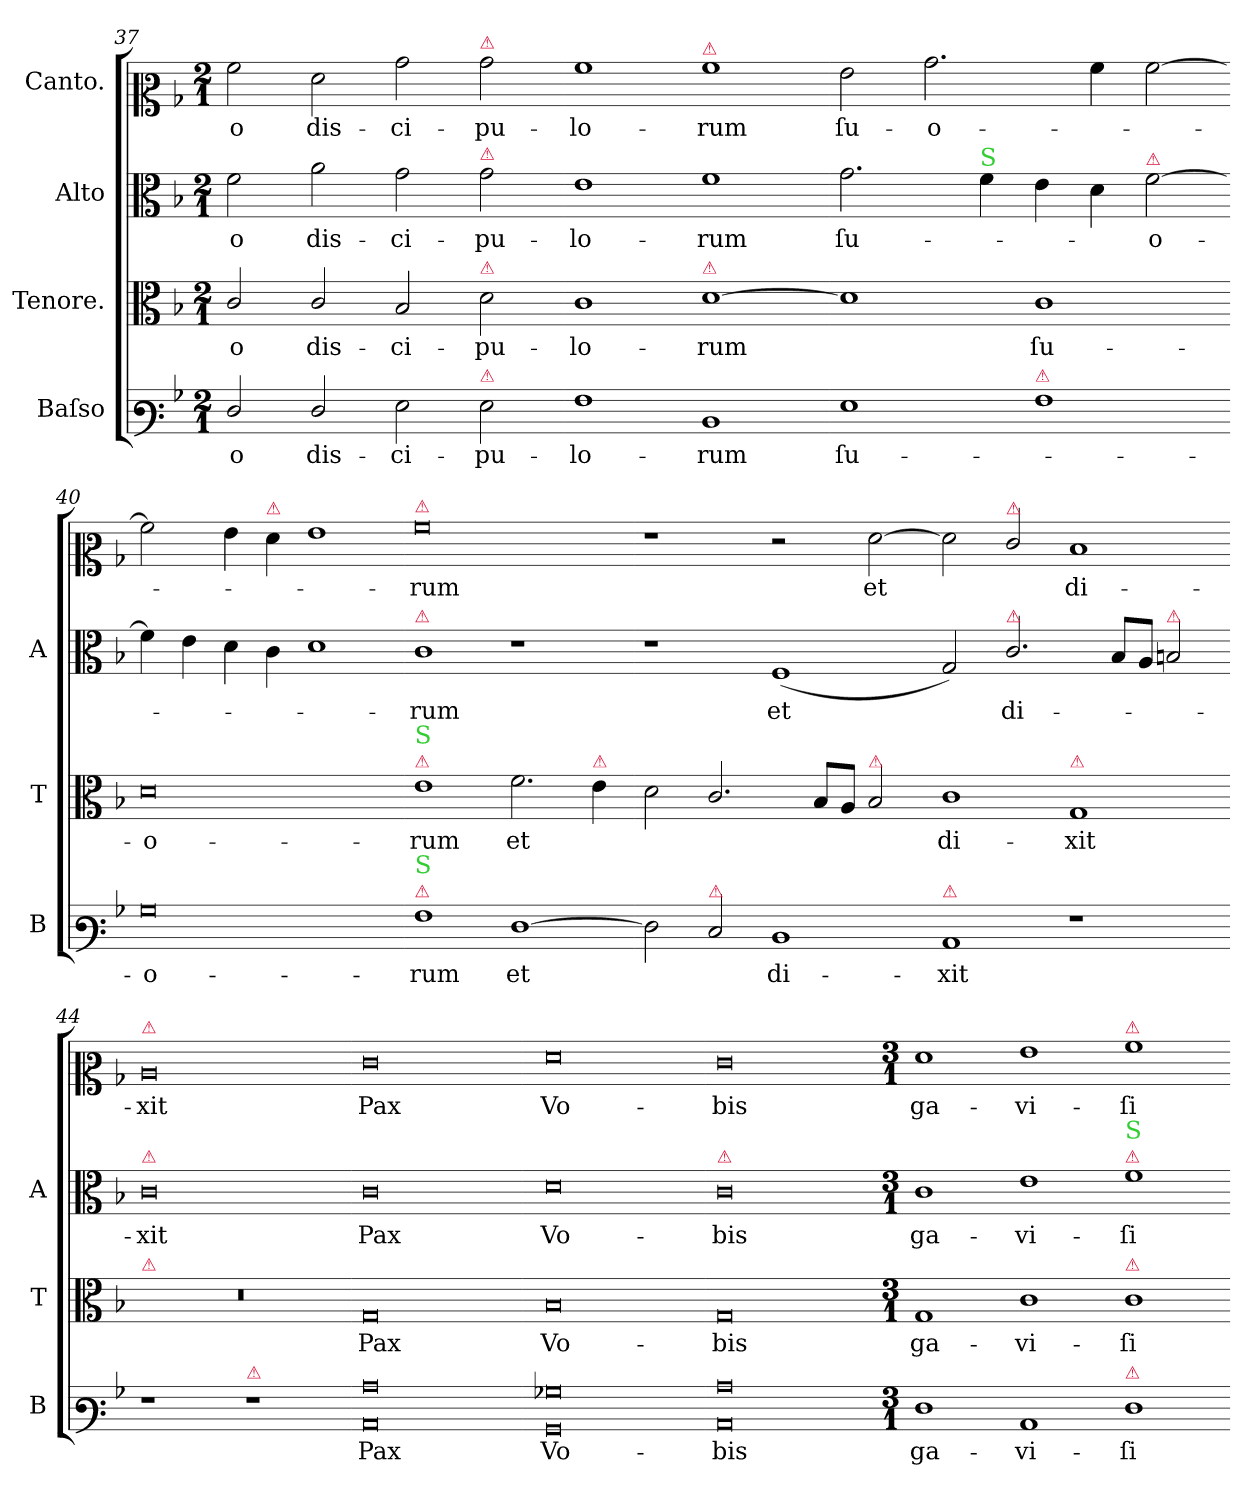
**kern	**text	**kern	**text	**kern	**text	**kern	**text
*part4	*part4	*part3	*part3	*part2	*part2	*part1	*part1
*staff4	*staff4	*staff3	*staff3	*staff2	*staff2	*staff1	*staff1
*I"Baſso	*	*I"Tenore.	*	*I"Alto	*	*I"Canto.	*
*I'B	*	*I'T	*	*I'A	*	*	*
*clefF3	*	*clefC3	*	*clefC3	*	*clefC2	*
*k[b-]	*	*k[b-]	*	*k[b-]	*	*k[b-]	*
*M2/1	*	*M2/1	*	*M2/1	*	*M2/1	*
=37	=37	=37	=37	=37	=37	=37	=37
2F/	-o	2c/	-o	2f\	-o	2a\	-o
2F/	dis-	2c/	dis-	2a\	dis-	2f\	dis-
2G\	-ci-	2B-/	-ci-	2g\	-ci-	2b-\	-ci-
!	!	!	!	!	!	!LO:TX:a:color=crimson:t=⚠	!
!	!	!	!	!LO:TX:a:color=crimson:t=⚠	!	!	!
!	!	!LO:TX:a:color=crimson:t=⚠	!	!	!	!	!
!LO:TX:a:color=crimson:t=⚠	!	!	!	!	!	!	!
2G\	-pu-	2d\	-pu-	2g\	-pu-	2b-\	-pu-
=38-	=38-	=38-	=38-	=38-	=38-	=38-	=38-
1A	-lo-	1c	-lo-	1e	-lo-	1a	-lo-
!	!	!	!	!	!	!LO:TX:a:color=crimson:t=⚠	!
!	!	!LO:TX:a:color=crimson:t=⚠	!	!	!	!	!
1D	-rum	[1d	-rum	1f	-rum	1a	-rum
=39-	=39-	=39-	=39-	=39-	=39-	=39-	=39-
1G	ſu-	1d]	.	2.g\	ſu-	2g\	ſu-
.	.	.	.	.	.	2.b-\	-o-
!	!	!	!	!LO:TX:a:color=limegreen:t=S	!	!	!
.	.	.	.	4f\	.	.	.
!LO:TX:a:color=crimson:t=⚠	!	!	!	!	!	!	!
1A	.	1c	ſu-	4e\	.	.	.
.	.	.	.	4d\	.	4a\	.
!	!	!	!	!LO:TX:a:color=crimson:t=⚠	!	!	!
.	.	.	.	[2f\	-o-	[2a\	.
=40-	=40-	=40-	=40-	=40-	=40-	=40-	=40-
0B-	-o-	0d	-o-	4f\]	.	2a\]	.
.	.	.	.	4e\	.	.	.
.	.	.	.	4d\	.	4g\	.
!	!	!	!	!	!	!LO:TX:a:color=crimson:t=⚠	!
.	.	.	.	4c\	.	4f\	.
.	.	.	.	1d	.	1g	.
=41-	=41-	=41-	=41-	=41-	=41-	=41-	=41-
!	!	!	!	!	!	!LO:TX:a:color=crimson:t=⚠	!
!	!	!	!	!LO:TX:a:color=crimson:t=⚠	!	!	!
!	!	!LO:TX:a:color=crimson:t=⚠	!	!	!	!	!
!	!	!LO:TX:a:color=limegreen:t=S	!	!	!	!	!
!LO:TX:a:color=crimson:t=⚠	!	!	!	!	!	!	!
!LO:TX:a:color=limegreen:t=S	!	!	!	!	!	!	!
1A	-rum	1e	-rum	1c	-rum	0a	-rum
[1F	et	2.f\	et	1r	.	.	.
!	!	!LO:TX:a:color=crimson:t=⚠	!	!	!	!	!
.	.	4e\	.	.	.	.	.
=42-	=42-	=42-	=42-	=42-	=42-	=42-	=42-
2F]	.	2d\	.	1r	.	1r	.
!LO:TX:a:color=crimson:t=⚠	!	!	!	!	!	!	!
2E/	.	2.c/	.	.	.	.	.
1D	di-	.	.	(1F	et	2r	.
.	.	8B-/L	.	.	.	.	.
.	.	8A/J	.	.	.	.	.
!	!	!LO:TX:a:color=crimson:t=⚠	!	!	!	!	!
.	.	2B-/	.	.	.	[2f\	et
=43-	=43-	=43-	=43-	=43-	=43-	=43-	=43-
!LO:TX:a:color=crimson:t=⚠	!	!	!	!	!	!	!
1C	-xit	1c	di-	2G/)	.	2f\]	.
!	!	!	!	!	!	!LO:TX:a:color=crimson:t=⚠	!
!	!	!	!	!LO:TX:a:color=crimson:t=⚠	!	!	!
.	.	.	.	2.c/	di-	2e/	.
!	!	!LO:TX:a:color=crimson:t=⚠	!	!	!	!	!
1r	.	1G	-xit	.	.	1d	di-
.	.	.	.	8B-/L	.	.	.
.	.	.	.	8A/J	.	.	.
!	!	!	!	!LO:TX:a:color=crimson:t=⚠	!	!	!
.	.	.	.	2Bn/	.	.	.
=44-	=44-	=44-	=44-	=44-	=44-	=44-	=44-
!	!	!	!	!	!	!LO:TX:a:color=crimson:t=⚠	!
!	!	!	!	!LO:TX:a:color=crimson:t=⚠	!	!	!
!	!	!LO:TX:a:color=crimson:t=⚠	!	!	!	!	!
1r	.	0r	.	0c	-xit	0c	-xit
!LO:TX:a:color=crimson:t=⚠	!	!	!	!	!	!	!
1r	.	.	.	.	.	.	.
=45-	=45-	=45-	=45-	=45-	=45-	=45-	=45-
*^	*	*	*	*	*	*	*
0c	0C	Pax	0G	Pax	0c	Pax	0e	Pax
=46-	=46-	=46-	=46-	=46-	=46-	=46-	=46-	=46-
0B-X	0BB-	Vo-	0B-	Vo-	0d	Vo-	0f	Vo-
=47-	=47-	=47-	=47-	=47-	=47-	=47-	=47-	=47-
!	!	!	!	!	!LO:TX:a:color=crimson:t=⚠	!	!	!
0c	0C	-bis	0G	-bis	0c	-bis	0e	-bis
*v	*v	*	*	*	*	*	*	*
=48-	=48-	=48-	=48-	=48-	=48-	=48-	=48-
*M3/1	*	*M3/1	*	*M3/1	*	*M3/1	*
1F	ga-	1G	ga-	1c	ga-	1f	ga-
1C	-vi-	1c	-vi-	1e	-vi-	1g	-vi-
!	!	!	!	!	!	!LO:TX:a:color=crimson:t=⚠	!
!	!	!	!	!LO:TX:a:color=crimson:t=⚠	!	!	!
!	!	!	!	!LO:TX:a:color=limegreen:t=S	!	!	!
!	!	!LO:TX:a:color=crimson:t=⚠	!	!	!	!	!
!LO:TX:a:color=crimson:t=⚠	!	!	!	!	!	!	!
1F	-ſi	1c	-ſi	1f	-ſi	1a	-ſi
=-	=-	=-	=-	=-	=-	=-	=-
*-	*-	*-	*-	*-	*-	*-	*-
